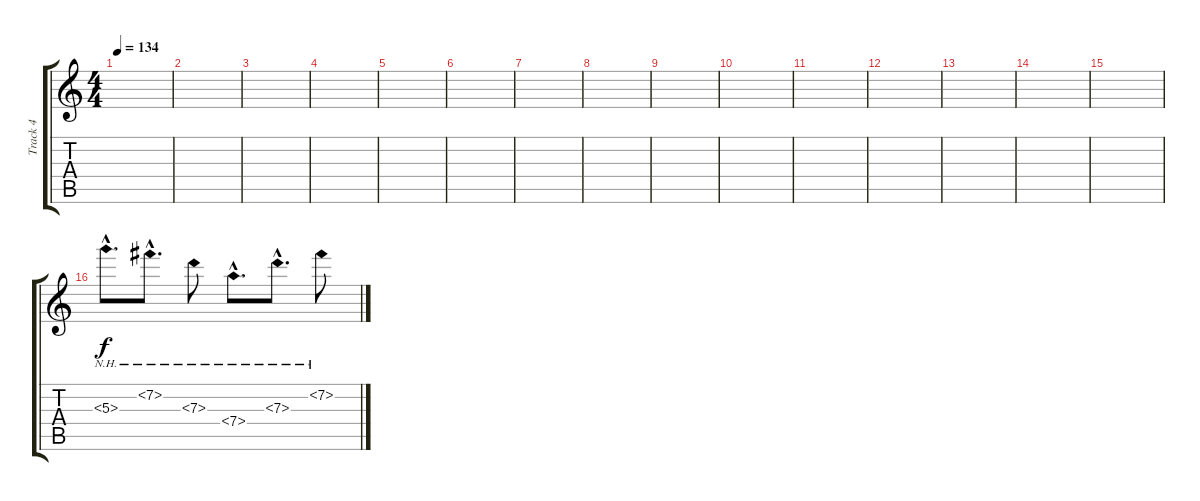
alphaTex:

\track ("Track 4" "Track 4") {instrument distortionguitar}
\staff {score tabs}
\tuning (E4 B3 G3 D3 A2 E2) {hide}
\ts (4 4)
\tempo 134
\clef g2
\ks c
|
|
|
|
|
|
|
|
|
|
|
|
|
|
|
5.3{nh hac}.8{d} 7.2{nh hac}.8{d} 7.3{nh}.8 7.4{nh hac}.8{d} 7.3{nh hac}.8{d} 7.2{nh}.8
